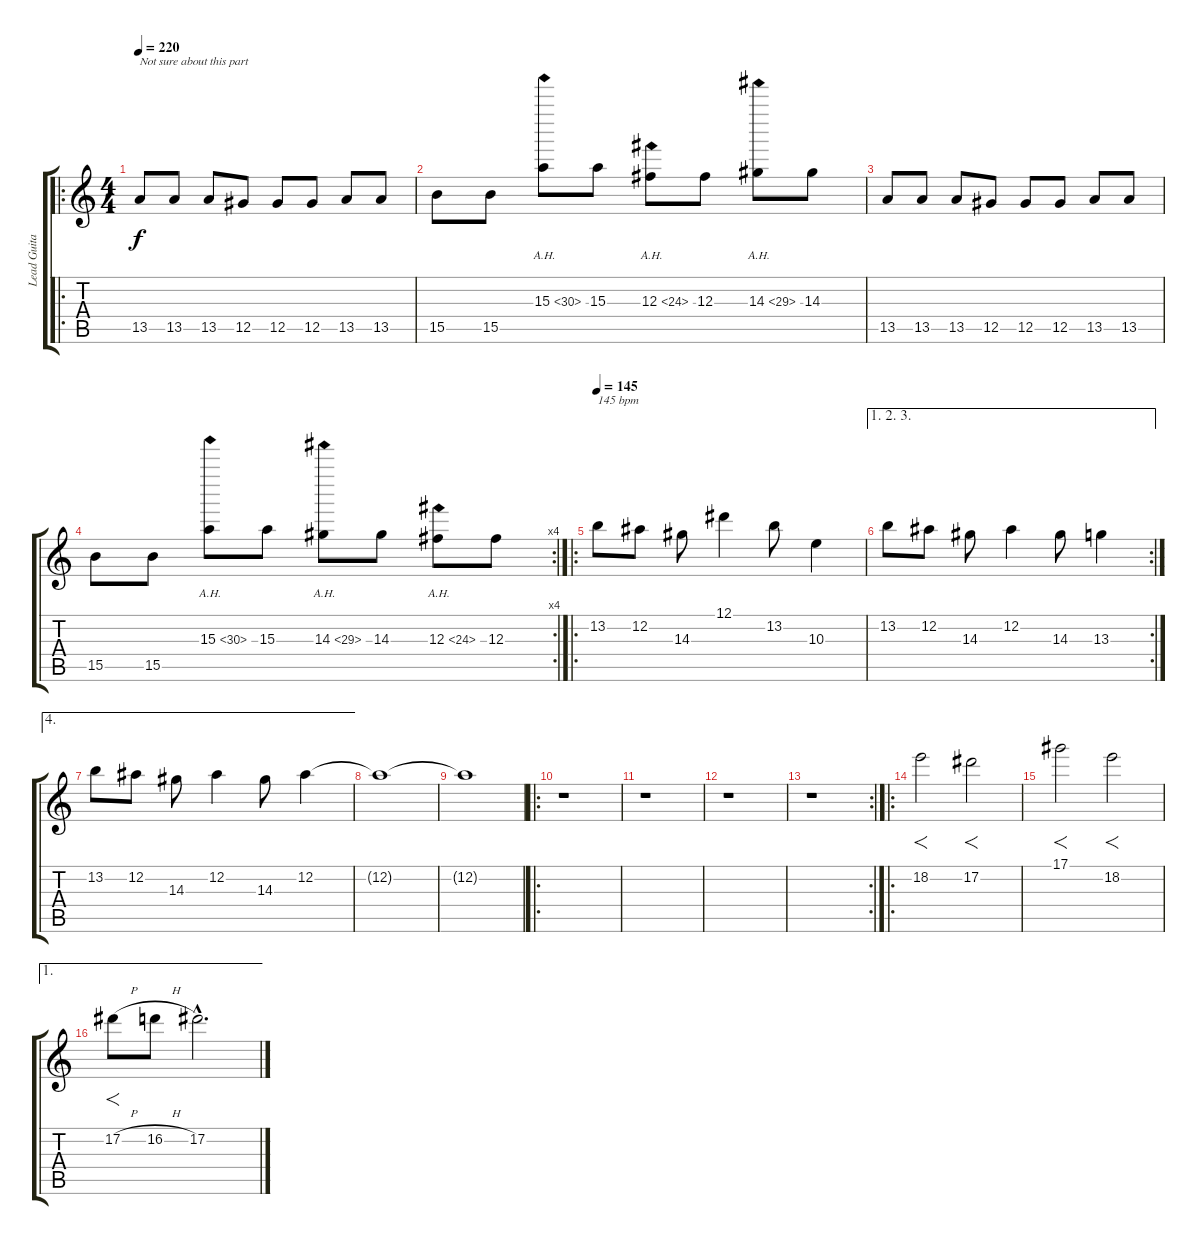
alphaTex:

\track ("Lead Guitar" "Lead Guita") {instrument distortionguitar}
\staff {score tabs}
\tuning (Eb4 Bb3 Gb3 Db3 Ab2 Eb2) {hide}
\ro
\ts (4 4)
\tempo 220
\clef g2
\ks c
13.5.8{txt "Not sure about this part" dy f} 13.5.8 13.5.8 12.5.8 12.5.8 12.5.8 13.5.8 13.5.8 |
15.5.8 15.5.8 15.3{ah 15}.8 15.3.8 12.3{ah 12}.8 12.3.8 14.3{ah 15}.8 14.3.8 |
13.5.8 13.5.8 13.5.8 12.5.8 12.5.8 12.5.8 13.5.8 13.5.8 |
\rc 4
15.5.8 15.5.8 15.3{ah 15}.8 15.3.8 14.3{ah 15}.8 14.3.8 12.3{ah 12}.8 12.3.8 |
\ro
\tempo 145
13.2.8{txt "145 bpm"} 12.2.8 14.3.8 12.1.4 13.2.8 10.3.4 |
\ae (1 2 3)
\rc 2
13.2.8 12.2.8 14.3.8 12.2.4 14.3.8 13.3.4 |
\ae 4
13.2.8 12.2.8 14.3.8 12.2.4 14.3.8 12.2.4 |
12.2{t}.1 |
12.2{t}.1 |
\ro
r.1 |
r.1 |
r.1 |
\rc 2
r.1 |
\ro
18.2.2{f} 17.2.2{f} |
17.1.2{f} 18.2.2{f} |
\ae 1
17.2{h}.8{f} 16.2{h}.8 17.2{hac}.2{d}
